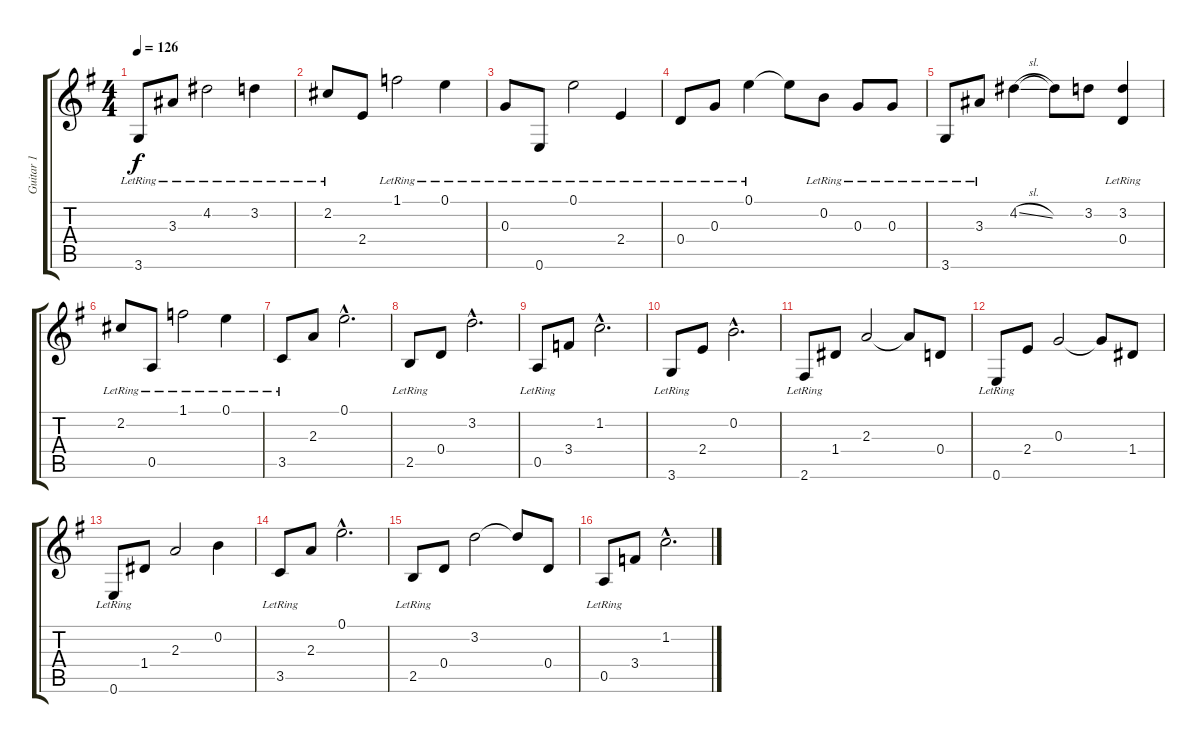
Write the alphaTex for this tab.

\track ("Guitar 1" "Guitar 1") {instrument electricguitarjazz}
\staff {score tabs}
\tuning (E4 B3 G3 D3 A2 E2) {hide}
\ts (4 4)
\tempo 126
\clef g2
\ks g
3.6{lr}.8{dy f} 3.3{lr}.8 4.2{lr}.2 3.2{lr}.4 |
2.2{lr}.8 2.4.8 1.1{lr}.2 0.1{lr}.4 |
0.3{lr}.8 0.6{lr}.8 0.1{lr}.2 2.4{lr}.4 |
0.4{lr}.8 0.3{lr}.8 0.1{lr}.4 0.1{t}.8 0.2{lr}.8 0.3{lr}.8 0.3{lr}.8 |
3.6{lr}.8 3.3{lr}.8 4.2{sl}.4 4.2{t}.8 3.2.8 (3.2{lr} 0.4{lr}).4 |
2.2{lr}.8 0.5{lr}.8 1.1{lr}.2 0.1{lr}.4 |
3.5{lr}.8 2.3.8 0.1{hac}.2{d} |
2.5{lr}.8 0.4.8 3.2{hac}.2{d} |
0.5{lr}.8 3.4.8 1.2{hac}.2{d} |
3.6{lr}.8 2.4.8 0.2{hac}.2{d} |
2.6{lr}.8 1.4.8 2.3.2 2.3{t}.8 0.4.8 |
0.6{lr}.8 2.4.8 0.3.2 0.3{t}.8 1.4.8 |
0.6{lr}.8 1.4.8 2.3.2 0.2.4 |
3.5{lr}.8 2.3.8 0.1{hac}.2{d} |
2.5{lr}.8 0.4.8 3.2.2 3.2{t}.8 0.4.8 |
0.5{lr}.8 3.4.8 1.2{hac}.2{d}
